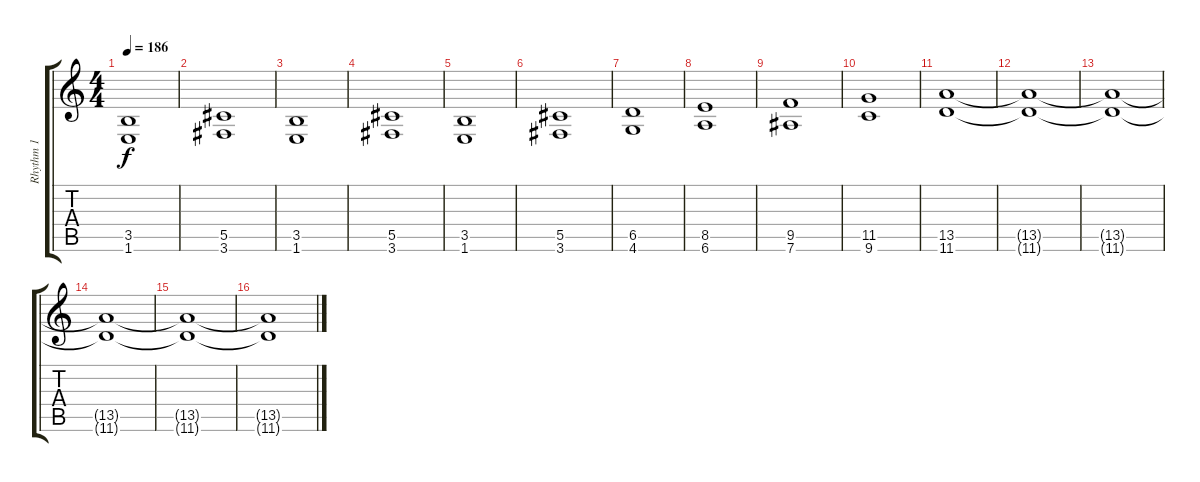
\track ("Rhythm 1" "Rhythm 1") {instrument distortionguitar}
\staff {score tabs}
\tuning (Eb4 Bb3 Gb3 Db3 Ab2 Eb2) {hide}
\ts (4 4)
\tempo 186
\clef g2
\ks c
(3.5 1.6).1{dy f} |
(5.5 3.6).1 |
(3.5 1.6).1 |
(5.5 3.6).1 |
(3.5 1.6).1 |
(5.5 3.6).1 |
(6.5 4.6).1 |
(8.5 6.6).1 |
(9.5 7.6).1 |
(11.5 9.6).1 |
(13.5 11.6).1 |
(13.5{t} 11.6{t}).1 |
(13.5{t} 11.6{t}).1 |
(13.5{t} 11.6{t}).1 |
(13.5{t} 11.6{t}).1 |
(13.5{t} 11.6{t}).1
